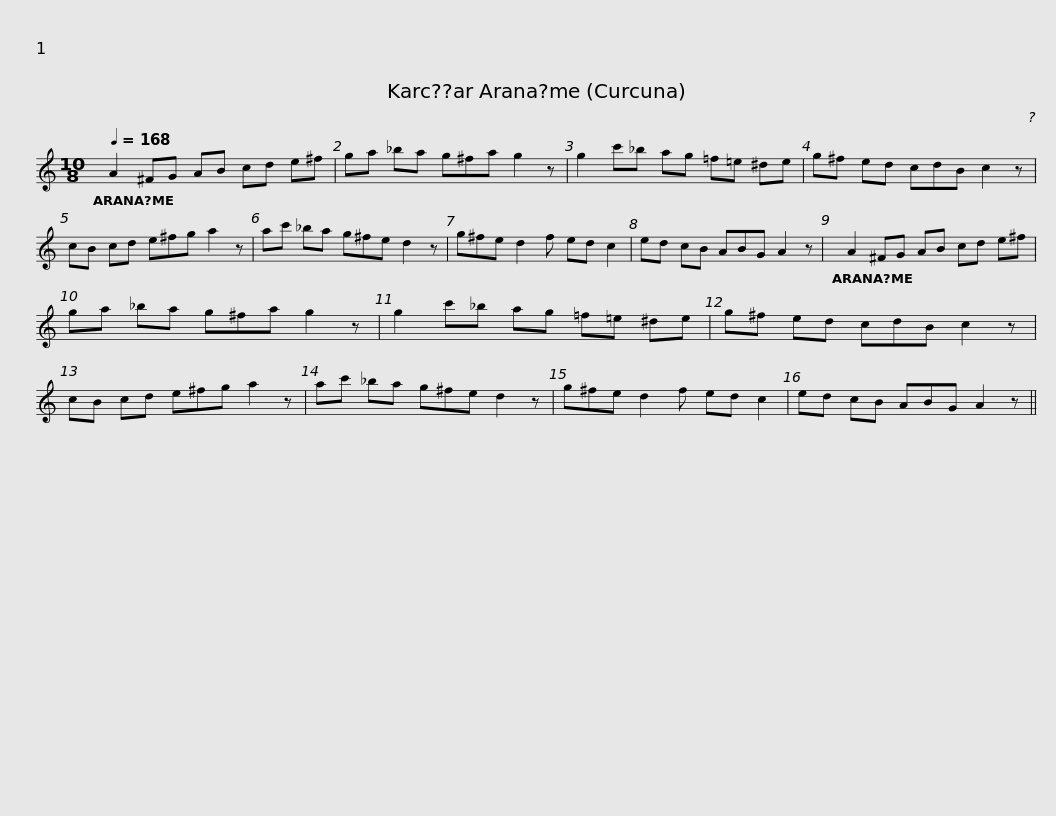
X:1
L:1/8
Q:1/4=168
M:10/8
I:linebreak $
K:C
V:1 treble
V:1
 A2 ^FG AB cd e^f | ga _ba g^fa g2 z | g2 c'_b ag =f=e ^de | g^f ed cdB c2 z |$ cB cd e^fg a2 z | %5
 ac' _ba g^fe d2 z | g^fe d2 f ed c2 | ed cB ABG A2 z |$ A2 ^FG AB cd e^f | ga _ba g^fa g2 z | %10
 g2 c'_b ag =f=e ^de | g^f ed cdB c2 z |$ cB cd e^fg a2 z | ac' _ba g^fe d2 z | g^fe d2 f ed c2 | %15
 ed cB ABG A2 z || %16
